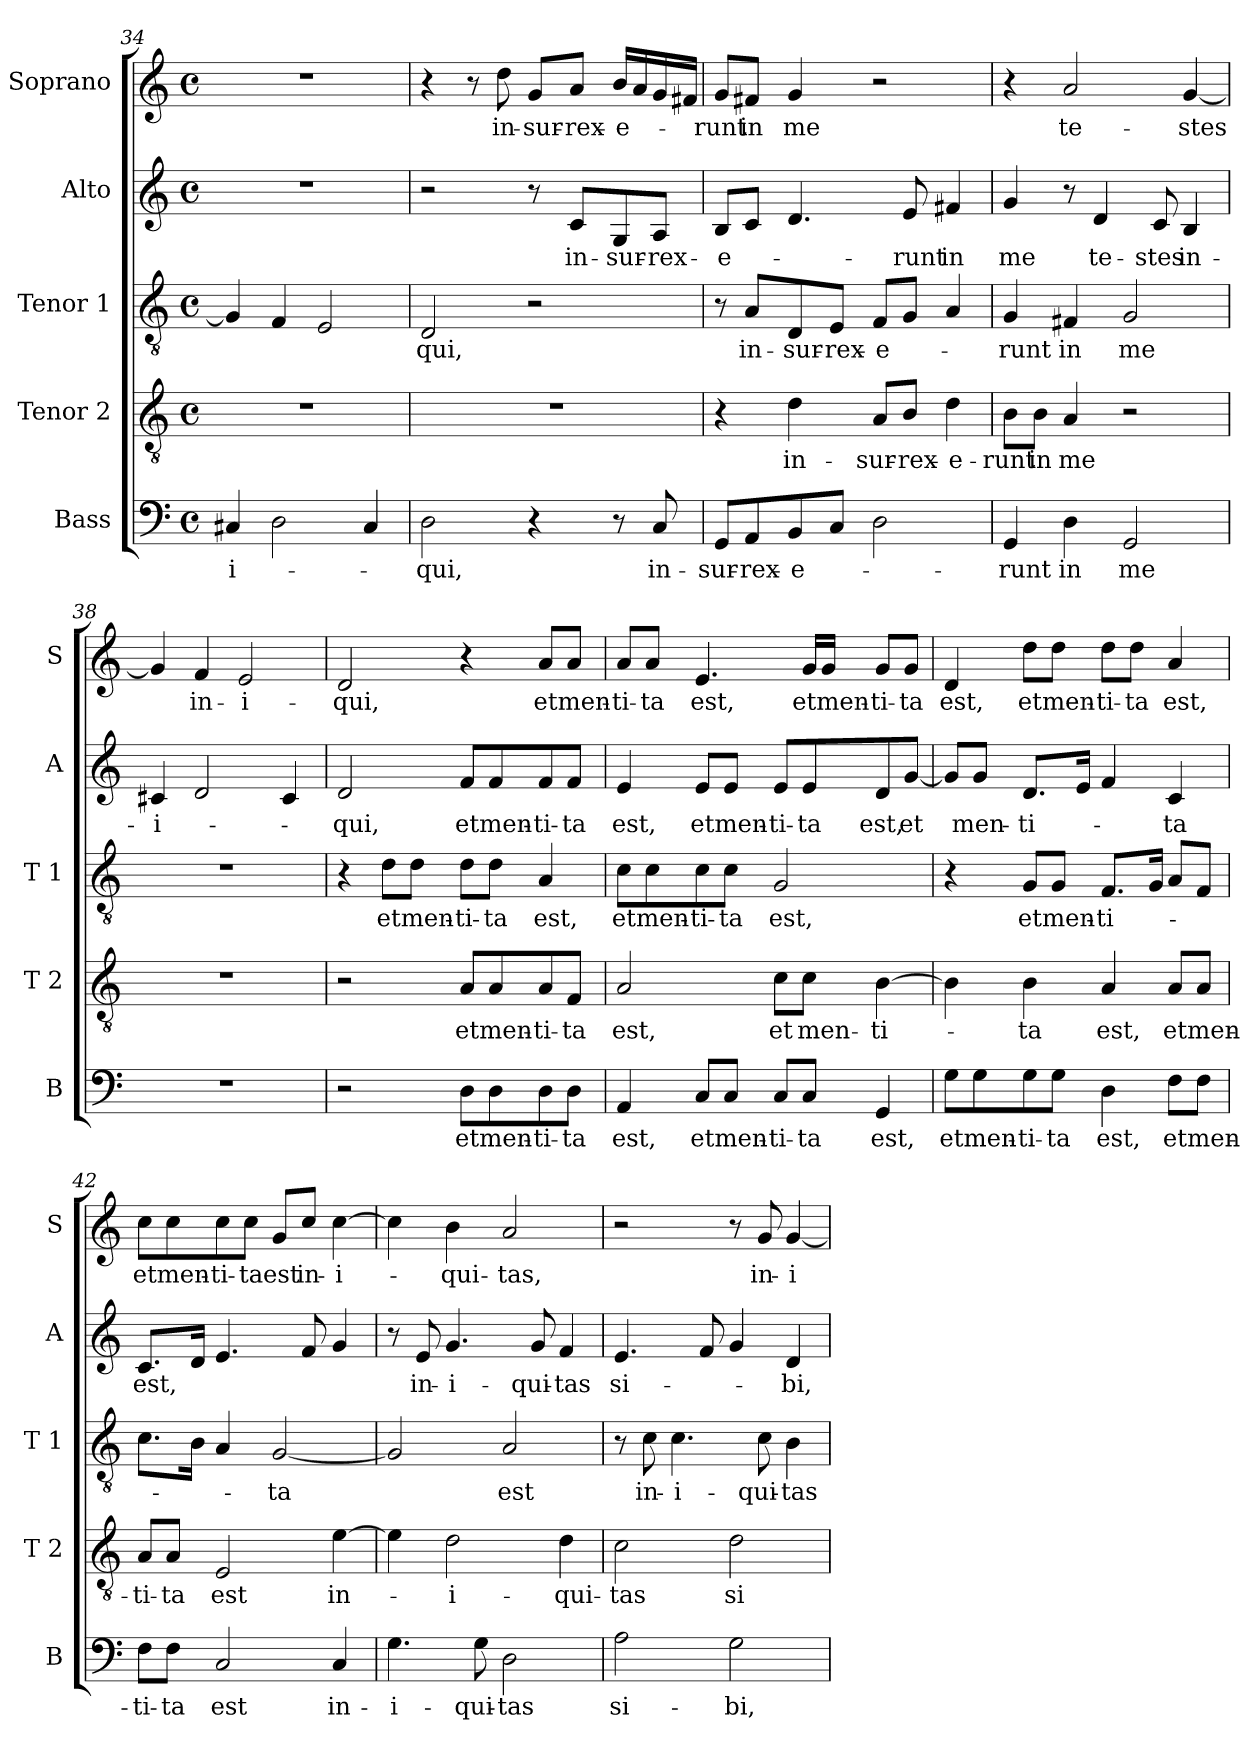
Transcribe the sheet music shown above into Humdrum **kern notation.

**kern	**text	**kern	**text	**kern	**text	**kern	**text	**kern	**text
*part5	*part5	*part4	*part4	*part3	*part3	*part2	*part2	*part1	*part1
*staff5	*staff5	*staff4	*staff4	*staff3	*staff3	*staff2	*staff2	*staff1	*staff1
*I"Bass	*	*I"Tenor 2	*	*I"Tenor 1	*	*I"Alto	*	*I"Soprano	*
*I'B	*	*I'T 2	*	*I'T 1	*	*I'A	*	*I'S	*
*clefF4	*	*clefGv2	*	*clefGv2	*	*clefG2	*	*clefG2	*
*k[]	*	*k[]	*	*k[]	*	*k[]	*	*k[]	*
*C:	*	*C:	*	*C:	*	*C:	*	*C:	*
*M4/4	*	*M4/4	*	*M4/4	*	*M4/4	*	*M4/4	*
*met(c)	*	*met(c)	*	*met(c)	*	*met(c)	*	*met(c)	*
=34	=34	=34	=34	=34	=34	=34	=34	=34	=34
4C#X/	-i-	1r	.	4G/]	.	1r	.	1r	.
2D\	.	.	.	4F/	.	.	.	.	.
.	.	.	.	2E/	.	.	.	.	.
4C#/	.	.	.	.	.	.	.	.	.
=35	=35	=35	=35	=35	=35	=35	=35	=35	=35
2D\	-qui,	1r	.	2D/	-qui,	2r	.	4r	.
.	.	.	.	.	.	.	.	8r	.
.	.	.	.	.	.	.	.	8dd\	in-
4r	.	.	.	2r	.	8r	.	8g/L	-sur-
.	.	.	.	.	.	8c/L	in-	8a/J	-rex-
8r	.	.	.	.	.	8G/	-sur-	16b/LL	-e-
.	.	.	.	.	.	.	.	16a/	.
8C/	in-	.	.	.	.	8A/J	-rex-	16g/	.
.	.	.	.	.	.	.	.	16f#X/JJ	.
!!LO:LB:g=z
=36	=36	=36	=36	=36	=36	=36	=36	=36	=36
8GG/L	-sur-	4r	.	8r	.	8B/L	-e-	8g/L	-runt
8AA/	-rex-	.	.	8A/L	in-	8c/J	.	8f#X/J	in
8BB/	-e-	4d\	in-	8D/	-sur-	4.d/	.	4g/	me
8C/J	.	.	.	8E/J	-rex-	.	.	.	.
2D\	.	8A/L	-sur-	8F/L	-e-	.	.	2r	.
.	.	8B/J	-rex-	8G/J	.	8e/	-runt	.	.
.	.	4d\	-e-	4A/	.	4f#X/	in	.	.
=37	=37	=37	=37	=37	=37	=37	=37	=37	=37
4GG/	-runt	8B\L	-runt	4G/	-runt	4g/	me	4r	.
.	.	8B\J	in	.	.	.	.	.	.
4D\	in	4A/	me	4F#X/	in	8r	.	2a/	te-
.	.	.	.	.	.	4d/	te-	.	.
2GG/	me	2r	.	2G/	me	.	.	.	.
.	.	.	.	.	.	8c/	-stes	.	.
.	.	.	.	.	.	4B/	in-	[4g/	-stes
=38	=38	=38	=38	=38	=38	=38	=38	=38	=38
1r	.	1r	.	1r	.	4c#X/	-i-	4g/]	.
.	.	.	.	.	.	2d/	.	4f/	in-
.	.	.	.	.	.	.	.	2e/	-i-
.	.	.	.	.	.	4c#/	.	.	.
=39	=39	=39	=39	=39	=39	=39	=39	=39	=39
2r	.	2r	.	4r	.	2d/	-qui,	2d/	-qui,
.	.	.	.	8d\L	et	.	.	.	.
.	.	.	.	8d\J	men-	.	.	.	.
8D\L	et	8A/L	et	8d\L	-ti-	8f/L	et	4r	.
8D\	men-	8A/	men-	8d\J	-ta	8f/	men-	.	.
8D\	-ti-	8A/	-ti-	4A/	est,	8f/	-ti-	8a/L	et
8D\J	-ta	8F/J	-ta	.	.	8f/J	-ta	8a/J	men-
!!LO:PB:g=z
=40	=40	=40	=40	=40	=40	=40	=40	=40	=40
4AA/	est,	2A/	est,	8c\L	et	4e/	est,	8a/L	-ti-
.	.	.	.	8c\	men-	.	.	8a/J	-ta
8C/L	et	.	.	8c\	-ti-	8e/L	et	4.e/	est,
8C/J	men-	.	.	8c\J	-ta	8e/J	men-	.	.
8C/L	-ti-	8c\L	et	2G/	est,	8e/L	-ti-	.	.
8C/J	-ta	8c\J	men-	.	.	8e/	-ta	16g/LL	et
.	.	.	.	.	.	.	.	16g/JJ	men-
4GG/	est,	[4B\	-ti-	.	.	8d/	est,	8g/L	-ti-
.	.	.	.	.	.	[8g/J	et	8g/J	-ta
=41	=41	=41	=41	=41	=41	=41	=41	=41	=41
8G\L	et	4B\]	.	4r	.	8g/L]	.	4d/	est,
8G\	men-	.	.	.	.	8g/J	men-	.	.
8G\	-ti-	4B\	-ta	8G/L	et	8.d/L	-ti-	8dd\L	et
8G\J	-ta	.	.	8G/J	men-	.	.	8dd\J	men-
.	.	.	.	.	.	16e/Jk	.	.	.
4D\	est,	4A/	est,	8.F/L	-ti-	4f/	.	8dd\L	-ti-
.	.	.	.	.	.	.	.	8dd\J	-ta
.	.	.	.	16G/Jk	.	.	.	.	.
8F\L	et	8A/L	et	8A/L	.	4c/	-ta	4a/	est,
8F\J	men-	8A/J	men-	8F/J	.	.	.	.	.
=42	=42	=42	=42	=42	=42	=42	=42	=42	=42
8F\L	-ti-	8A/L	-ti-	8.c\L	.	8.c/L	est,	8cc\L	et
8F\J	-ta	8A/J	-ta	.	.	.	.	8cc\	men-
.	.	.	.	16B\Jk	.	16d/Jk	.	.	.
2C/	est	2E/	est	4A/	.	4.e/	.	8cc\	-ti-
.	.	.	.	.	.	.	.	8cc\J	-ta
.	.	.	.	[2G/	-ta	.	.	8g/L	est
.	.	.	.	.	.	8f/	.	8cc/J	in-
4C/	in-	[4e\	in-	.	.	4g/	.	[4cc\	-i-
!!LO:LB:g=z
=43	=43	=43	=43	=43	=43	=43	=43	=43	=43
4.G\	-i-	4e\]	.	2G/]	.	8r	.	4cc\]	.
.	.	.	.	.	.	8e/	in-	.	.
.	.	2d\	-i-	.	.	4.g/	-i-	4b\	-qui-
8G\	-qui-	.	.	.	.	.	.	.	.
2D\	-tas	.	.	2A/	est	.	.	2a/	-tas,
.	.	.	.	.	.	8g/	-qui-	.	.
.	.	4d\	-qui-	.	.	4f/	-tas	.	.
=44	=44	=44	=44	=44	=44	=44	=44	=44	=44
2A\	si-	2c\	-tas	8r	.	4.e/	si-	2r	.
.	.	.	.	8c\	in-	.	.	.	.
.	.	.	.	4.c\	-i-	.	.	.	.
.	.	.	.	.	.	8f/	.	.	.
2G\	-bi,	2d\	si-	.	.	4g/	.	8r	.
.	.	.	.	8c\	-qui-	.	.	8g/	in-
.	.	.	.	4B\	-tas	4d/	-bi,	[4g/	-i-
=	=	=	=	=	=	=	=	=	=
*-	*-	*-	*-	*-	*-	*-	*-	*-	*-
